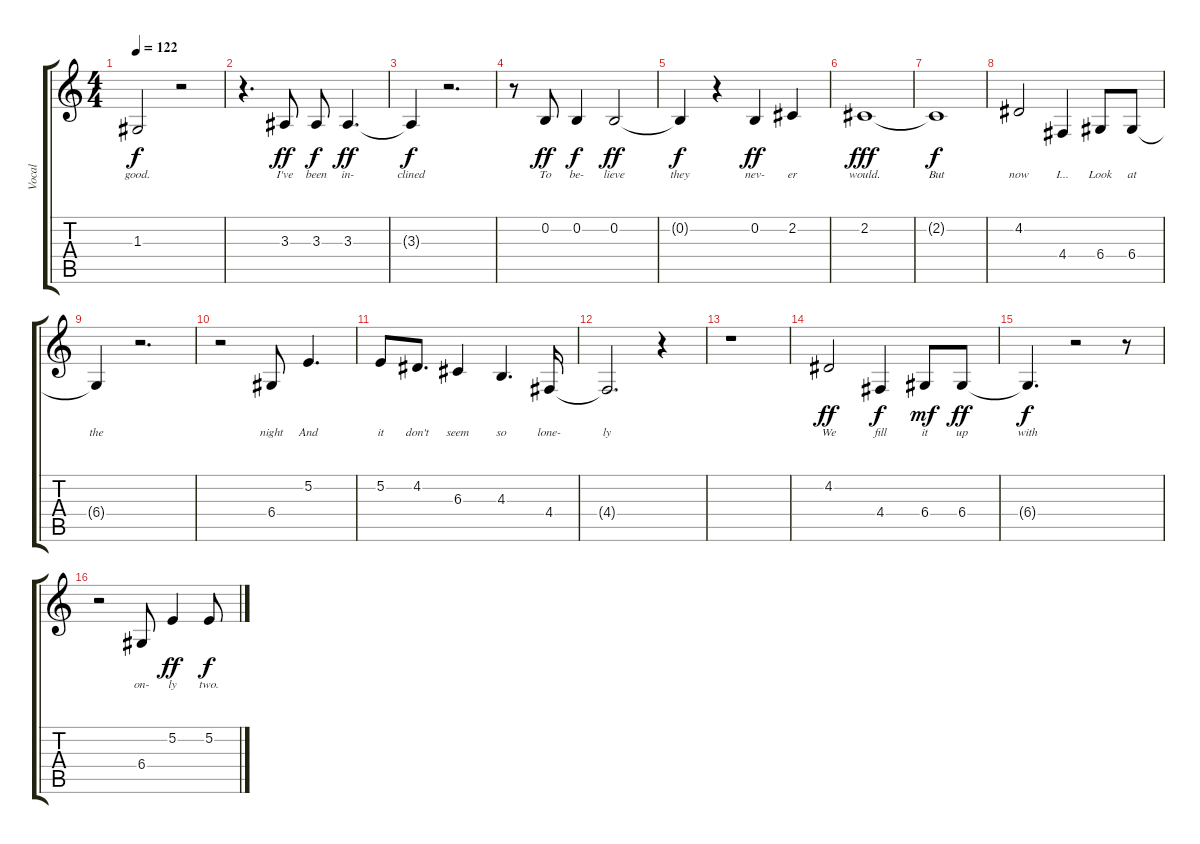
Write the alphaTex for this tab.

\track ("Vocal" "Vocal") {instrument acousticgrandpiano}
\staff {score tabs}
\tuning (E4 B3 G3 D3 A2 E2) {hide}
\ts (4 4)
\tempo 122
\clef g2
\ks c
1.3{t}.2{lyrics (0 "good.") lyrics (1 "") lyrics (2 "") lyrics (3 "") lyrics (4 "") dy f} r.2 |
r.4{d} 3.3.8{lyrics (0 "I've") lyrics (1 "") lyrics (2 "") lyrics (3 "") lyrics (4 "") dy ff} 3.3.8{lyrics (0 "been") lyrics (1 "") lyrics (2 "") lyrics (3 "") lyrics (4 "") dy f} 3.3.4{d lyrics (0 "in-") lyrics (1 "") lyrics (2 "") lyrics (3 "") lyrics (4 "") dy ff} |
3.3{t}.4{lyrics (0 "clined") lyrics (1 "") lyrics (2 "") lyrics (3 "") lyrics (4 "") dy f} r.2{d} |
r.8 0.2.8{lyrics (0 "To") lyrics (1 "") lyrics (2 "") lyrics (3 "") lyrics (4 "") dy ff} 0.2.4{lyrics (0 "be-") lyrics (1 "") lyrics (2 "") lyrics (3 "") lyrics (4 "") dy f} 0.2.2{lyrics (0 "lieve") lyrics (1 "") lyrics (2 "") lyrics (3 "") lyrics (4 "") dy ff} |
0.2{t}.4{lyrics (0 "they") lyrics (1 "") lyrics (2 "") lyrics (3 "") lyrics (4 "") dy f} r.4 0.2.4{lyrics (0 "nev-") lyrics (1 "") lyrics (2 "") lyrics (3 "") lyrics (4 "") dy ff volume 16} 2.2.4{lyrics (0 "er") lyrics (1 "") lyrics (2 "") lyrics (3 "") lyrics (4 "")} |
2.2.1{lyrics (0 "would.") lyrics (1 "") lyrics (2 "") lyrics (3 "") lyrics (4 "") dy fff} |
2.2{t}.1{lyrics (0 "But") lyrics (1 "") lyrics (2 "") lyrics (3 "") lyrics (4 "") dy f} |
4.2.2{lyrics (0 "now") lyrics (1 "") lyrics (2 "") lyrics (3 "") lyrics (4 "") instrument lead5charang} 4.4.4{lyrics (0 "I...") lyrics (1 "") lyrics (2 "") lyrics (3 "") lyrics (4 "")} 6.4.8{lyrics (0 "Look") lyrics (1 "") lyrics (2 "") lyrics (3 "") lyrics (4 "")} 6.4.8{lyrics (0 "at") lyrics (1 "") lyrics (2 "") lyrics (3 "") lyrics (4 "")} |
6.4{t}.4{lyrics (0 "the") lyrics (1 "") lyrics (2 "") lyrics (3 "") lyrics (4 "")} r.2{d} |
r.2 6.4.8{lyrics (0 "night") lyrics (1 "") lyrics (2 "") lyrics (3 "") lyrics (4 "")} 5.2.4{d lyrics (0 "And") lyrics (1 "") lyrics (2 "") lyrics (3 "") lyrics (4 "")} |
5.2.8{lyrics (0 "it") lyrics (1 "") lyrics (2 "") lyrics (3 "") lyrics (4 "")} 4.2.8{d lyrics (0 "don't") lyrics (1 "") lyrics (2 "") lyrics (3 "") lyrics (4 "")} 6.3.4{lyrics (0 "seem") lyrics (1 "") lyrics (2 "") lyrics (3 "") lyrics (4 "")} 4.3.4{d lyrics (0 "so") lyrics (1 "") lyrics (2 "") lyrics (3 "") lyrics (4 "")} 4.4.16{lyrics (0 "lone-") lyrics (1 "") lyrics (2 "") lyrics (3 "") lyrics (4 "")} |
4.4{t}.2{d lyrics (0 "ly") lyrics (1 "") lyrics (2 "") lyrics (3 "") lyrics (4 "")} r.4 |
r.1 |
4.2.2{lyrics (0 "We") lyrics (1 "") lyrics (2 "") lyrics (3 "") lyrics (4 "") dy ff} 4.4.4{lyrics (0 "fill") lyrics (1 "") lyrics (2 "") lyrics (3 "") lyrics (4 "") dy f} 6.4.8{lyrics (0 "it") lyrics (1 "") lyrics (2 "") lyrics (3 "") lyrics (4 "") dy mf} 6.4.8{lyrics (0 "up") lyrics (1 "") lyrics (2 "") lyrics (3 "") lyrics (4 "") dy ff} |
6.4{t}.4{d lyrics (0 "with") lyrics (1 "") lyrics (2 "") lyrics (3 "") lyrics (4 "") dy f} r.2 r.8 |
r.2 6.4.8{lyrics (0 "on-") lyrics (1 "") lyrics (2 "") lyrics (3 "") lyrics (4 "")} 5.2.4{lyrics (0 "ly") lyrics (1 "") lyrics (2 "") lyrics (3 "") lyrics (4 "") dy ff} 5.2.8{lyrics (0 "two.") lyrics (1 "") lyrics (2 "") lyrics (3 "") lyrics (4 "") dy f}
